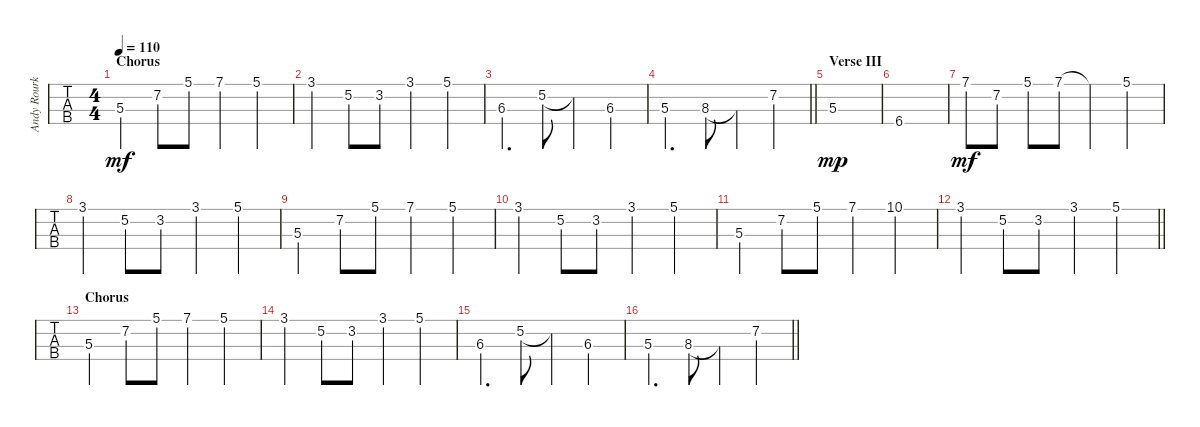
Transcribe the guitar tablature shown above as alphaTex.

\track ("Andy Rourke's bass" "Andy Rourk") {instrument acousticbass}
\staff {tabs}
\tuning (G2 D2 A1 E1) {hide}
\ts (4 4)
\section ("" "Chorus")
\tempo 110
\clef f4
\ks f
5.3.4{dy mf} 7.2.8 5.1.8 7.1.4 5.1.4 |
3.1.4 5.2.8 3.2.8 3.1.4 5.1.4 |
6.3.4{d} 5.2.8 5.2{t}.4 6.3.4 |
\barLineRight lightlight
5.3.4{d} 8.3.8 8.3{t}.4 7.2.4 |
\section ("" "Verse III")
5.3.1{dy mp} |
6.4.1 |
7.1.8{dy mf} 7.2.8 5.1.8 7.1.8 7.1{t}.4 5.1.4 |
3.1.4 5.2.8 3.2.8 3.1.4 5.1.4 |
5.3.4 7.2.8 5.1.8 7.1.4 5.1.4 |
3.1.4 5.2.8 3.2.8 3.1.4 5.1.4 |
5.3.4 7.2.8 5.1.8 7.1.4 10.1.4 |
\barLineRight lightlight
3.1.4 5.2.8 3.2.8 3.1.4 5.1.4 |
\section ("" "Chorus")
5.3.4 7.2.8 5.1.8 7.1.4 5.1.4 |
3.1.4 5.2.8 3.2.8 3.1.4 5.1.4 |
6.3.4{d} 5.2.8 5.2{t}.4 6.3.4 |
\barLineRight lightlight
5.3.4{d} 8.3.8 8.3{t}.4 7.2.4
